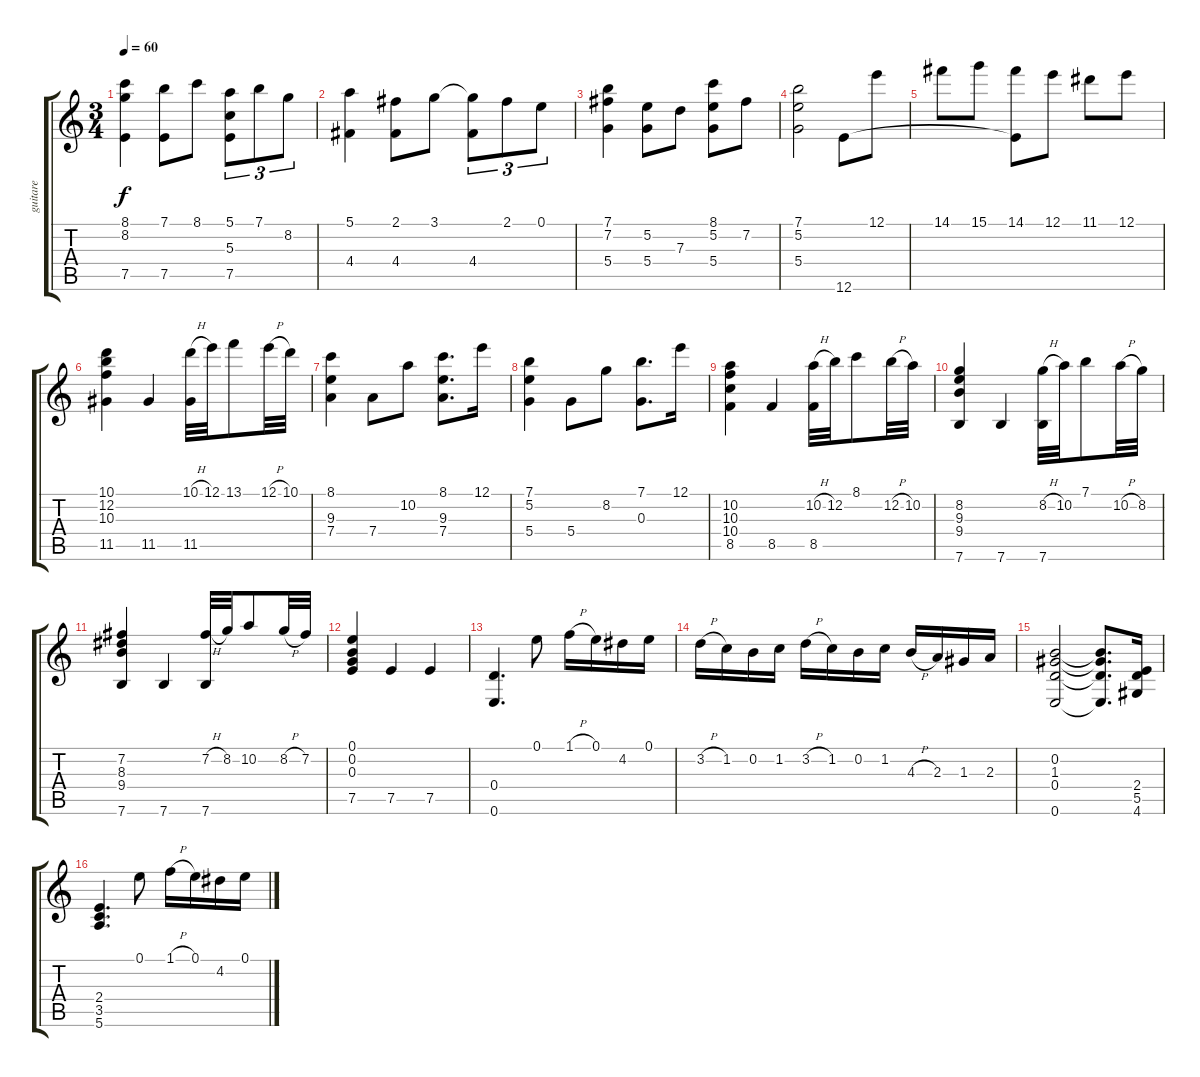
\track ("guitare" "guitare") {instrument acousticguitarnylon}
\staff {score tabs}
\tuning (E4 B3 G3 D3 A2 E2) {hide}
\ts (3 4)
\tempo 60
\clef g2
\ks c
(8.1 8.2 7.5).4{dy f} (7.1 7.5).8 8.1.8 (5.1 5.3 7.5).8{tu (3 2)} 7.1.8{tu (3 2)} 8.2.8{tu (3 2)} |
(5.1 4.4).4 (2.1 4.4).8 3.1.8 (3.1{t} 4.4).8{tu (3 2)} 2.1.8{tu (3 2)} 0.1.8{tu (3 2)} |
(7.1 7.2 5.4).4 (5.2 5.4).8 7.3.8 (8.1 5.2 5.4).8 7.2.8 |
(7.1 5.2 5.4).2 12.6.8 12.1.8 |
14.1.8 15.1.8 (14.1 12.6{t}).8 12.1.8 11.1.8 12.1.8 |
(10.1 12.2 10.3 11.5).4 11.5.4 (10.1{h} 11.5).32 12.1.32 13.1.8 12.1{h}.32 10.1.32 |
(8.1 9.3 7.4).4 7.4.8 10.2.8 (8.1 9.3 7.4).8{d} 12.1.16 |
(7.1 5.2 5.4).4 5.4.8 8.2.8 (7.1 0.3).8{d} 12.1.16 |
(10.2 10.3 10.4 8.5).4 8.5.4 (10.2{h} 8.5).32 12.2.32 8.1.8 12.2{h}.32 10.2.32 |
(8.2 9.3 9.4 7.6).4 7.6.4 (8.2{h} 7.6).32 10.2.32 7.1.8 10.2{h}.32 8.2.32 |
(7.2 8.3 9.4 7.6).4 7.6.4 (7.2{h} 7.6).32 8.2.32 10.2.8 8.2{h}.32 7.2.32 |
(0.1 0.2 0.3 7.5).4 7.5.4 7.5.4 |
(0.4 0.6).4{d} 0.1.8 1.1{h}.16 0.1.16 4.2.16 0.1.16 |
3.2{h}.16 1.2.16 0.2.16 1.2.16 3.2{h}.16 1.2.16 0.2.16 1.2.16 4.3{h}.16 2.3.16 1.3.16 2.3.16 |
(0.2 1.3 0.4 0.6).2 (0.2{t} 1.3{t} 0.4{t} 0.6{t}).8{d} (2.4 5.5 4.6).16 |
(2.4 3.5 5.6).4{d} 0.1.8 1.1{h}.16 0.1.16 4.2.16 0.1.16
